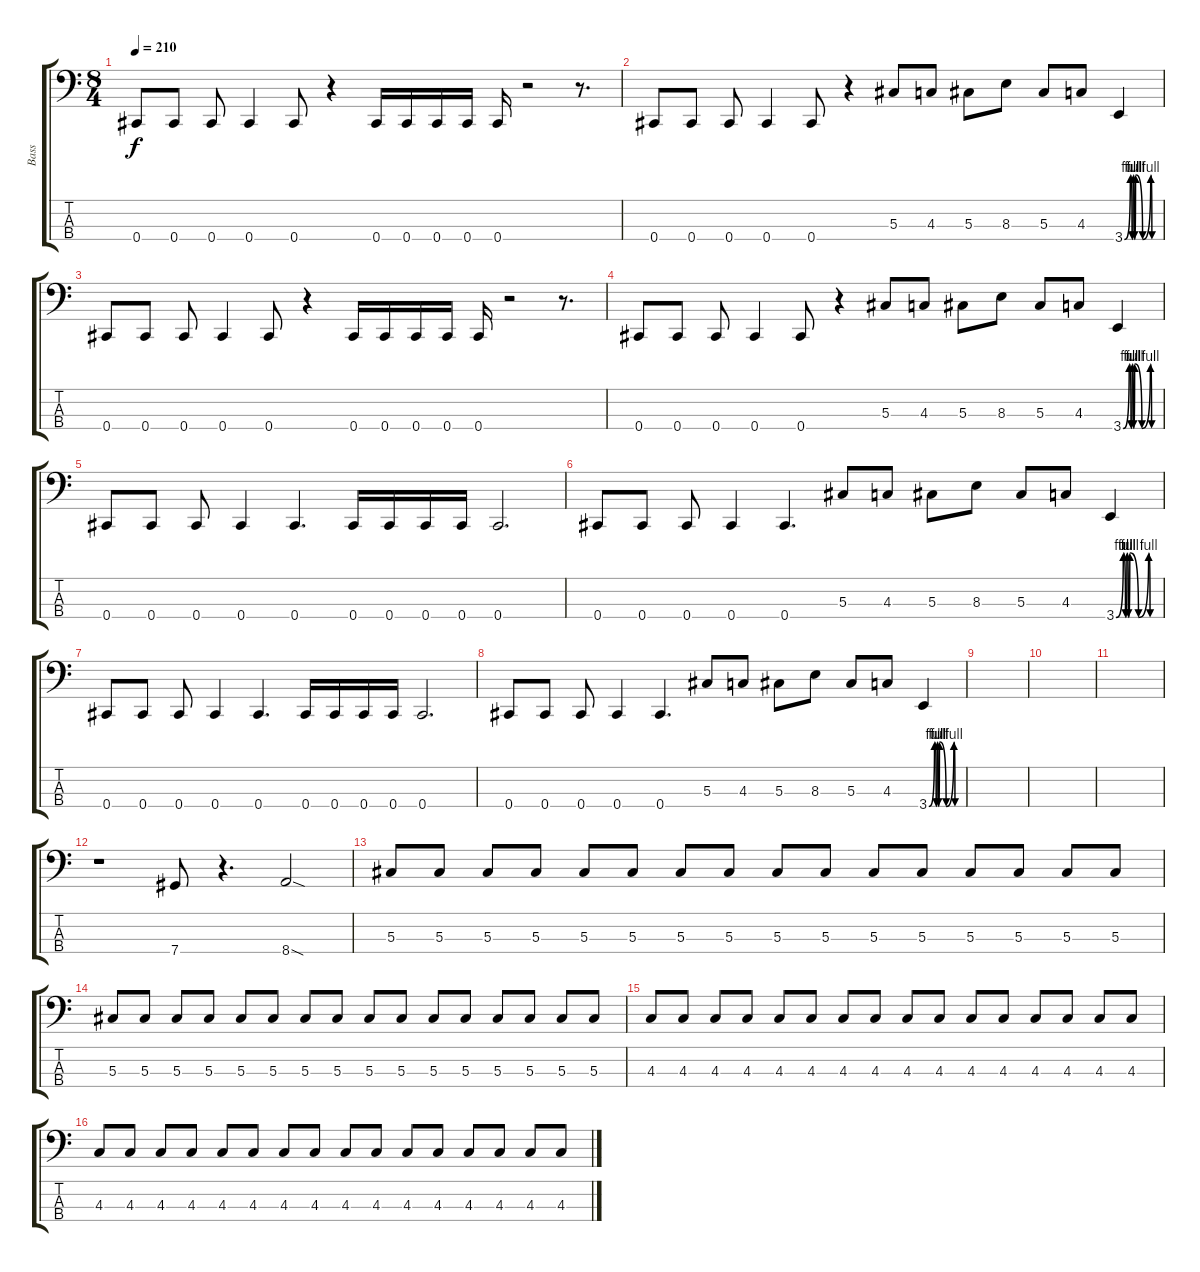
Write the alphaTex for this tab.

\track ("Bass" "Bass") {instrument electricbasspick}
\staff {score tabs}
\tuning (Gb2 Db2 Ab1 Db1) {hide}
\ts (8 4)
\tempo 210
\clef f4
\ks c
0.4.8{dy f} 0.4.8 0.4.8 0.4.4 0.4.8 r.4 0.4.16 0.4.16 0.4.16 0.4.16 0.4.16 r.2 r.8{d} |
0.4.8 0.4.8 0.4.8 0.4.4 0.4.8 r.4 5.3.8 4.3.8 5.3.8 8.3.8 5.3.8 4.3.8 3.4{be (custom 0 0 10 4 13 0 15 4 17 0 19 4 31 0 45 4 47 0 49 0 58 0 60 0)}.4 |
0.4.8 0.4.8 0.4.8 0.4.4 0.4.8 r.4 0.4.16 0.4.16 0.4.16 0.4.16 0.4.16 r.2 r.8{d} |
0.4.8 0.4.8 0.4.8 0.4.4 0.4.8 r.4 5.3.8 4.3.8 5.3.8 8.3.8 5.3.8 4.3.8 3.4{be (custom 0 0 10 4 13 0 15 4 17 0 19 4 31 0 45 4 47 0 49 0 58 0 60 0)}.4 |
0.4.8 0.4.8 0.4.8 0.4.4 0.4.4{d} 0.4.16 0.4.16 0.4.16 0.4.16 0.4.2{d} |
0.4.8 0.4.8 0.4.8 0.4.4 0.4.4{d} 5.3.8 4.3.8 5.3.8 8.3.8 5.3.8 4.3.8 3.4{be (custom 0 0 10 4 13 0 15 4 17 0 19 4 31 0 45 4 47 0 49 0 58 0 60 0)}.4 |
0.4.8 0.4.8 0.4.8 0.4.4 0.4.4{d} 0.4.16 0.4.16 0.4.16 0.4.16 0.4.2{d} |
0.4.8 0.4.8 0.4.8 0.4.4 0.4.4{d} 5.3.8 4.3.8 5.3.8 8.3.8 5.3.8 4.3.8 3.4{be (custom 0 0 10 4 13 0 15 4 17 0 19 4 31 0 45 4 47 0 49 0 58 0 60 0)}.4 |
|
|
|
r.1 7.4.8 r.4{d} 8.4{sod}.2 |
5.3.8 5.3.8 5.3.8 5.3.8 5.3.8 5.3.8 5.3.8 5.3.8 5.3.8 5.3.8 5.3.8 5.3.8 5.3.8 5.3.8 5.3.8 5.3.8 |
5.3.8 5.3.8 5.3.8 5.3.8 5.3.8 5.3.8 5.3.8 5.3.8 5.3.8 5.3.8 5.3.8 5.3.8 5.3.8 5.3.8 5.3.8 5.3.8 |
4.3.8 4.3.8 4.3.8 4.3.8 4.3.8 4.3.8 4.3.8 4.3.8 4.3.8 4.3.8 4.3.8 4.3.8 4.3.8 4.3.8 4.3.8 4.3.8 |
4.3.8 4.3.8 4.3.8 4.3.8 4.3.8 4.3.8 4.3.8 4.3.8 4.3.8 4.3.8 4.3.8 4.3.8 4.3.8 4.3.8 4.3.8 4.3.8
